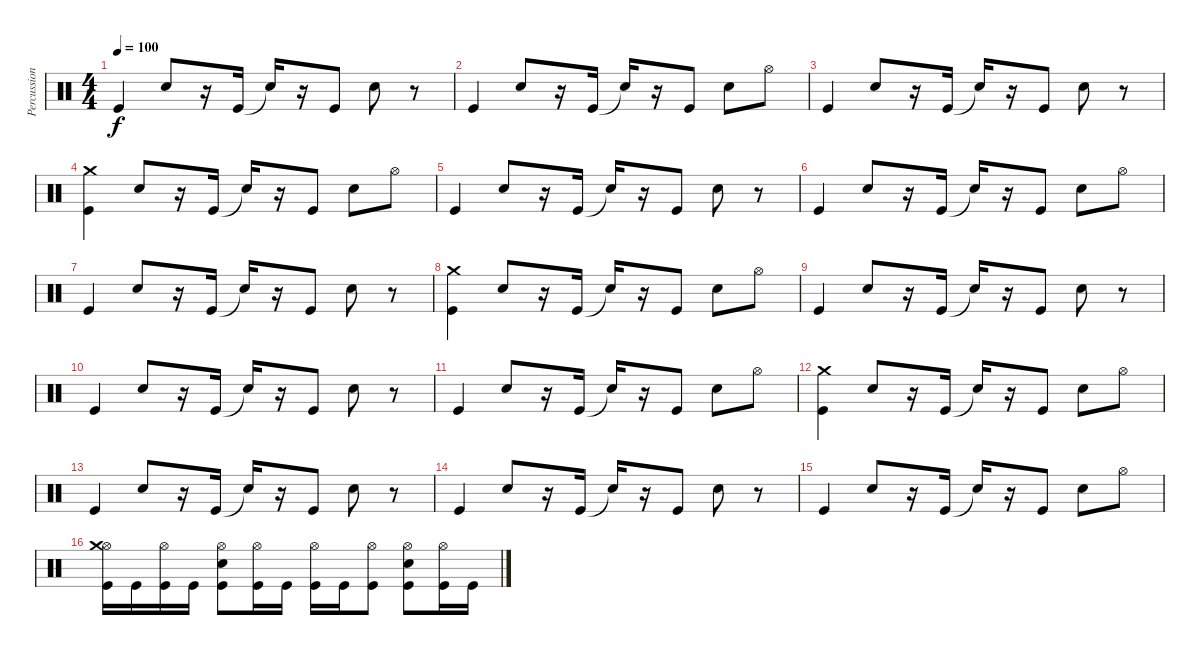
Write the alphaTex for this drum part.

\track ("Percussion" "Percussion") {instrument percussion}
\staff {score}
\articulation defaults
\ts (4 4)
\tempo 100
\clef neutral
\ks c "Kick (hit)".4{dy f} "Electric Snare (hit)".8
r.16 "Kick (hit)".16 "Snare (hit)"{t}.16 r.16 "Kick (hit)".8 "Electric Snare (hit)".8 r.8 |
"Kick (hit)".4 "Electric Snare (hit)".8 r.16 "Kick (hit)".16 "Snare (hit)"{t}.16 r.16 "Kick (hit)".8 "Electric Snare (hit)".8 "Hi-Hat (open)".8 |
"Kick (hit)".4 "Electric Snare (hit)".8 r.16 "Kick (hit)".16 "Snare (hit)"{t}.16 r.16 "Kick (hit)".8 "Electric Snare (hit)".8 r.8 |
("Crash medium (hit)" "Kick (hit)").4 "Electric Snare (hit)".8 r.16 "Kick (hit)".16 "Snare (hit)"{t}.16 r.16 "Kick (hit)".8 "Electric Snare (hit)".8 "Hi-Hat (open)".8 |
"Kick (hit)".4 "Electric Snare (hit)".8 r.16 "Kick (hit)".16 "Snare (hit)"{t}.16 r.16 "Kick (hit)".8 "Electric Snare (hit)".8 r.8 |
"Kick (hit)".4 "Electric Snare (hit)".8 r.16 "Kick (hit)".16 "Snare (hit)"{t}.16 r.16 "Kick (hit)".8 "Electric Snare (hit)".8 "Hi-Hat (open)".8 |
"Kick (hit)".4 "Electric Snare (hit)".8 r.16 "Kick (hit)".16 "Snare (hit)"{t}.16 r.16 "Kick (hit)".8 "Electric Snare (hit)".8 r.8 |
("Crash medium (hit)" "Kick (hit)").4 "Electric Snare (hit)".8 r.16 "Kick (hit)".16 "Snare (hit)"{t}.16 r.16 "Kick (hit)".8 "Electric Snare (hit)".8 "Hi-Hat (open)".8 |
"Kick (hit)".4 "Electric Snare (hit)".8 r.16 "Kick (hit)".16 "Snare (hit)"{t}.16 r.16 "Kick (hit)".8 "Electric Snare (hit)".8 r.8 |
"Kick (hit)".4 "Electric Snare (hit)".8 r.16 "Kick (hit)".16 "Snare (hit)"{t}.16 r.16 "Kick (hit)".8 "Electric Snare (hit)".8 r.8 |
"Kick (hit)".4 "Electric Snare (hit)".8 r.16 "Kick (hit)".16 "Snare (hit)"{t}.16 r.16 "Kick (hit)".8 "Electric Snare (hit)".8 "Hi-Hat (open)".8 |
("Crash medium (hit)" "Kick (hit)").4 "Electric Snare (hit)".8 r.16 "Kick (hit)".16 "Snare (hit)"{t}.16 r.16 "Kick (hit)".8 "Electric Snare (hit)".8 "Hi-Hat (open)".8 |
"Kick (hit)".4 "Electric Snare (hit)".8 r.16 "Kick (hit)".16 "Snare (hit)"{t}.16 r.16 "Kick (hit)".8 "Electric Snare (hit)".8 r.8 |
"Kick (hit)".4 "Electric Snare (hit)".8 r.16 "Kick (hit)".16 "Snare (hit)"{t}.16 r.16 "Kick (hit)".8 "Electric Snare (hit)".8 r.8 |
"Kick (hit)".4 "Electric Snare (hit)".8 r.16 "Kick (hit)".16 "Snare (hit)"{t}.16 r.16 "Kick (hit)".8 "Electric Snare (hit)".8 "Hi-Hat (open)".8 |
("Hi-Hat (open)" "Crash medium (hit)" "Kick (hit)").16 "Kick (hit)".16 ("Hi-Hat (open)" "Kick (hit)").16 "Kick (hit)".16 ("Hi-Hat (open)" "Electric Snare (hit)" "Kick (hit)").8 ("Hi-Hat (open)" "Kick (hit)").16 "Kick (hit)".16 ("Hi-Hat (open)" "Kick (hit)").16 "Kick (hit)".16 ("Hi-Hat (open)" "Kick (hit)").8 ("Hi-Hat (open)" "Electric Snare (hit)" "Kick (hit)").8 ("Hi-Hat (open)" "Kick (hit)").16 "Kick (hit)".16
